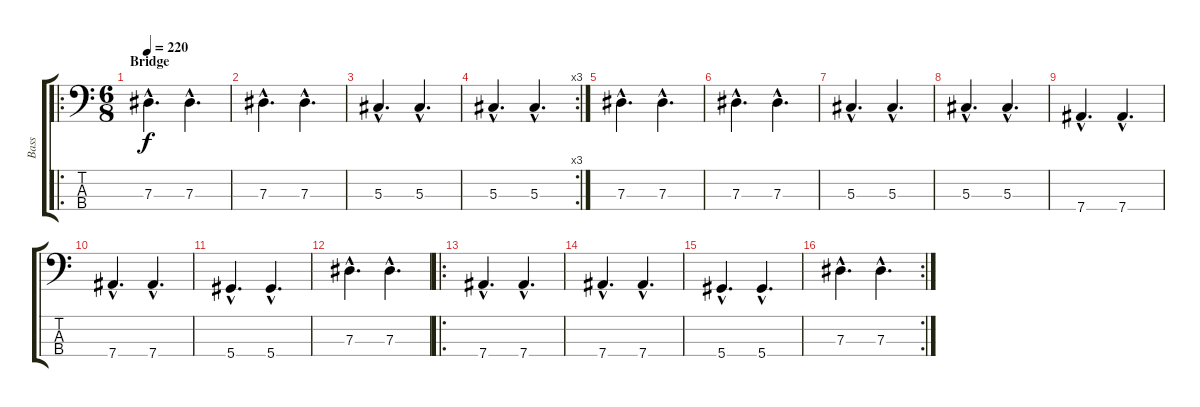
\track ("Bass" "Bass") {instrument electricbasspick}
\staff {score tabs}
\tuning (Gb2 Db2 Ab1 Eb1) {hide}
\ro
\ts (6 8)
\section ("" "Bridge")
\tempo 220
\clef f4
\ks c
7.3{hac}.4{d dy f} 7.3{hac}.4{d} |
7.3{hac}.4{d} 7.3{hac}.4{d} |
5.3{hac}.4{d} 5.3{hac}.4{d} |
\rc 3
5.3{hac}.4{d} 5.3{hac}.4{d} |
7.3{hac}.4{d} 7.3{hac}.4{d} |
7.3{hac}.4{d} 7.3{hac}.4{d} |
5.3{hac}.4{d} 5.3{hac}.4{d} |
5.3{hac}.4{d} 5.3{hac}.4{d} |
7.4{hac}.4{d} 7.4{hac}.4{d} |
7.4{hac}.4{d} 7.4{hac}.4{d} |
5.4{hac}.4{d} 5.4{hac}.4{d} |
7.3{hac}.4{d} 7.3{hac}.4{d} |
\ro
7.4{hac}.4{d} 7.4{hac}.4{d} |
7.4{hac}.4{d} 7.4{hac}.4{d} |
5.4{hac}.4{d} 5.4{hac}.4{d} |
\rc 2
7.3{hac}.4{d} 7.3{hac}.4{d}
